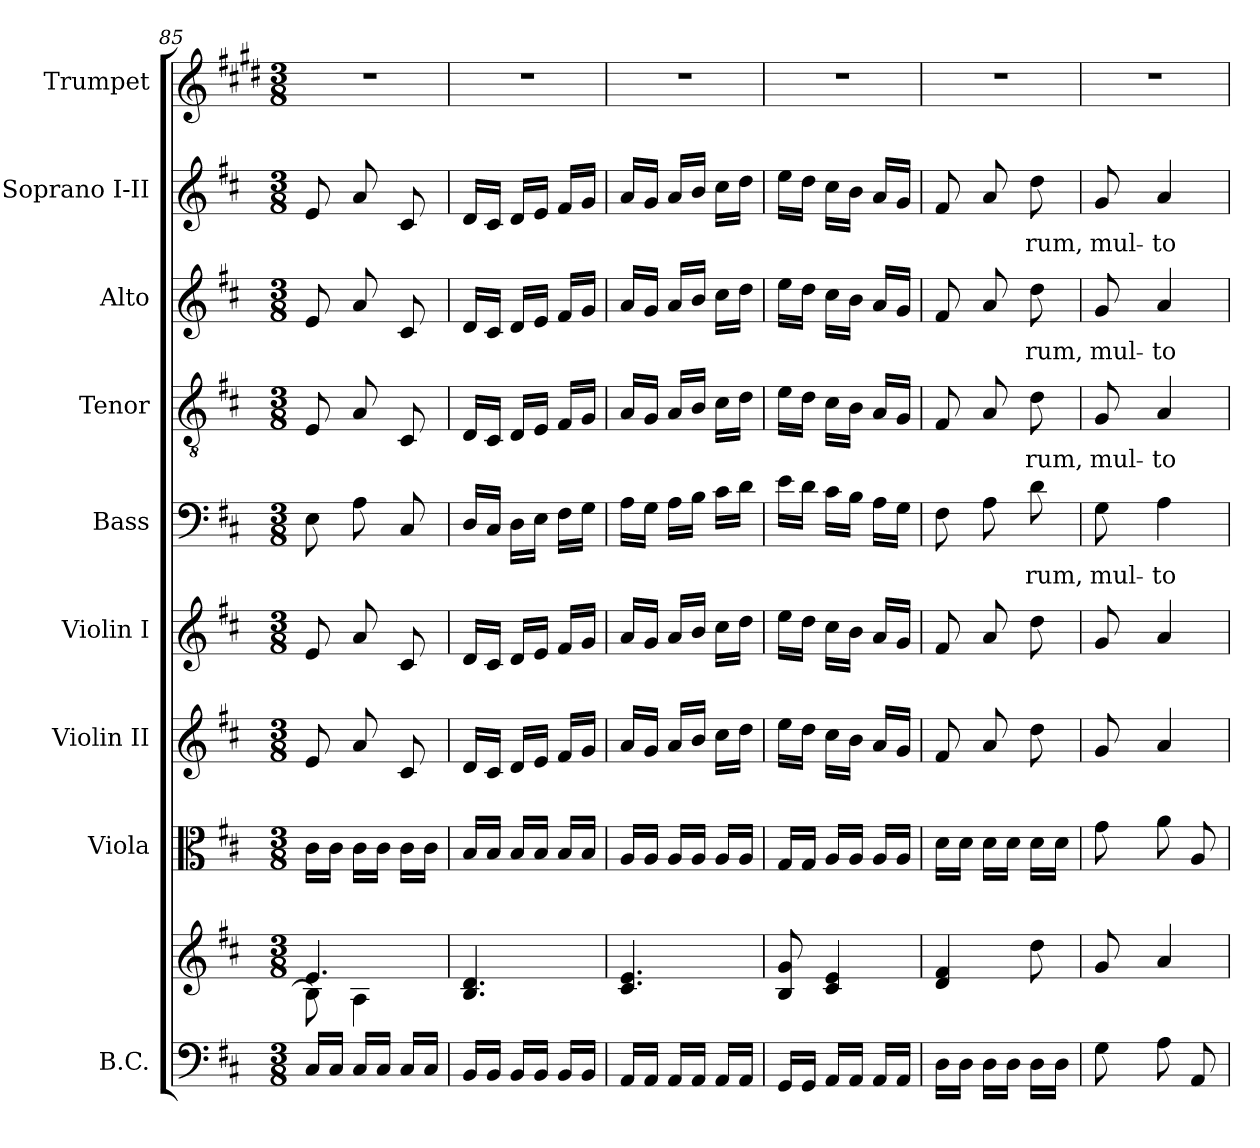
**kern	**kern	**kern	**kern	**kern	**kern	**text	**kern	**text	**kern	**text	**kern	**text	**kern
*part9	*part9	*part8	*part7	*part6	*part5	*part5	*part4	*part4	*part3	*part3	*part2	*part2	*part1
*staff10	*staff9	*staff8	*staff7	*staff6	*staff5	*staff5	*staff4	*staff4	*staff3	*staff3	*staff2	*staff2	*staff1
*I"B.C.	*	*I"Viola	*I"Violin II	*I"Violin I	*I"Bass	*	*I"Tenor	*	*I"Alto	*	*I"Soprano I-II	*	*I"Trumpet
*I'B.C.	*	*I'Vla.	*I'Vln. II	*I'Vln. I	*I'B	*	*I'T	*	*I'A	*	*I'S.I-II	*	*I'Tpt.
*clefF4	*clefG2	*clefC3	*clefG2	*clefG2	*clefF4	*	*clefGv2	*	*clefG2	*	*clefG2	*	*clefG2
*	*	*	*	*	*	*	*	*	*	*	*	*	*ITrd1c2
*k[f#c#]	*k[f#c#]	*k[f#c#]	*k[f#c#]	*k[f#c#]	*k[f#c#]	*	*k[f#c#]	*	*k[f#c#]	*	*k[f#c#]	*	*k[f#c#]
*D:	*D:	*D:	*D:	*D:	*D:	*	*D:	*	*D:	*	*D:	*	*D:
*M3/8	*M3/8	*M3/8	*M3/8	*M3/8	*M3/8	*	*M3/8	*	*M3/8	*	*M3/8	*	*M3/8
=85	=85	=85	=85	=85	=85	=85	=85	=85	=85	=85	=85	=85	=85
*	*^	*	*	*	*	*	*	*	*	*	*	*	*
16C#/LL	4.e/	8B\]	16c#\LL	8e/	8e/	8E\	.	8E/	.	8e/	.	8e/	.	4.r
16C#/JJ	.	.	16c#\JJ	.	.	.	.	.	.	.	.	.	.	.
16C#/LL	.	4A\	16c#\LL	8a/	8a/	8A\	.	8A/	.	8a/	.	8a/	.	.
16C#/JJ	.	.	16c#\JJ	.	.	.	.	.	.	.	.	.	.	.
16C#/LL	.	.	16c#\LL	8c#/	8c#/	8C#/	.	8C#/	.	8c#/	.	8c#/	.	.
16C#/JJ	.	.	16c#\JJ	.	.	.	.	.	.	.	.	.	.	.
*	*v	*v	*	*	*	*	*	*	*	*	*	*	*	*
=86	=86	=86	=86	=86	=86	=86	=86	=86	=86	=86	=86	=86	=86
16BB/LL	4.B/ 4.d/	16B/LL	16d/LL	16d/LL	16D/LL	.	16D/LL	.	16d/LL	.	16d/LL	.	4.r
16BB/JJ	.	16B/JJ	16c#/JJ	16c#/JJ	16C#/JJ	.	16C#/JJ	.	16c#/JJ	.	16c#/JJ	.	.
16BB/LL	.	16B/LL	16d/LL	16d/LL	16D\LL	.	16D/LL	.	16d/LL	.	16d/LL	.	.
16BB/JJ	.	16B/JJ	16e/JJ	16e/JJ	16E\JJ	.	16E/JJ	.	16e/JJ	.	16e/JJ	.	.
16BB/LL	.	16B/LL	16f#/LL	16f#/LL	16F#\LL	.	16F#/LL	.	16f#/LL	.	16f#/LL	.	.
16BB/JJ	.	16B/JJ	16g/JJ	16g/JJ	16G\JJ	.	16G/JJ	.	16g/JJ	.	16g/JJ	.	.
=87	=87	=87	=87	=87	=87	=87	=87	=87	=87	=87	=87	=87	=87
16AA/LL	4.c#/ 4.e/	16A/LL	16a/LL	16a/LL	16A\LL	.	16A/LL	.	16a/LL	.	16a/LL	.	4.r
16AA/JJ	.	16A/JJ	16g/JJ	16g/JJ	16G\JJ	.	16G/JJ	.	16g/JJ	.	16g/JJ	.	.
16AA/LL	.	16A/LL	16a/LL	16a/LL	16A\LL	.	16A/LL	.	16a/LL	.	16a/LL	.	.
16AA/JJ	.	16A/JJ	16b/JJ	16b/JJ	16B\JJ	.	16B/JJ	.	16b/JJ	.	16b/JJ	.	.
16AA/LL	.	16A/LL	16cc#\LL	16cc#\LL	16c#\LL	.	16c#\LL	.	16cc#\LL	.	16cc#\LL	.	.
16AA/JJ	.	16A/JJ	16dd\JJ	16dd\JJ	16d\JJ	.	16d\JJ	.	16dd\JJ	.	16dd\JJ	.	.
=88	=88	=88	=88	=88	=88	=88	=88	=88	=88	=88	=88	=88	=88
16GG/LL	8B/ 8g/	16G/LL	16ee\LL	16ee\LL	16e\LL	.	16e\LL	.	16ee\LL	.	16ee\LL	.	4.r
16GG/JJ	.	16G/JJ	16dd\JJ	16dd\JJ	16d\JJ	.	16d\JJ	.	16dd\JJ	.	16dd\JJ	.	.
16AA/LL	4c#/ 4e/	16A/LL	16cc#\LL	16cc#\LL	16c#\LL	.	16c#\LL	.	16cc#\LL	.	16cc#\LL	.	.
16AA/JJ	.	16A/JJ	16b\JJ	16b\JJ	16B\JJ	.	16B\JJ	.	16b\JJ	.	16b\JJ	.	.
16AA/LL	.	16A/LL	16a/LL	16a/LL	16A\LL	.	16A/LL	.	16a/LL	.	16a/LL	.	.
16AA/JJ	.	16A/JJ	16g/JJ	16g/JJ	16G\JJ	.	16G/JJ	.	16g/JJ	.	16g/JJ	.	.
=89	=89	=89	=89	=89	=89	=89	=89	=89	=89	=89	=89	=89	=89
16D\LL	4d/ 4f#/	16d\LL	8f#/	8f#/	8F#\	.	8F#/	.	8f#/	.	8f#/	.	4.r
16D\JJ	.	16d\JJ	.	.	.	.	.	.	.	.	.	.	.
16D\LL	.	16d\LL	8a/	8a/	8A\	.	8A/	.	8a/	.	8a/	.	.
16D\JJ	.	16d\JJ	.	.	.	.	.	.	.	.	.	.	.
!	!	!	!	!	!	!LO:LY:b	!	!LO:LY:b	!	!LO:LY:b	!	!LO:LY:b	!
16D\LL	8dd\	16d\LL	8dd\	8dd\	8d\	-rum,	8d\	-rum,	8dd\	-rum,	8dd\	-rum,	.
16D\JJ	.	16d\JJ	.	.	.	.	.	.	.	.	.	.	.
=90	=90	=90	=90	=90	=90	=90	=90	=90	=90	=90	=90	=90	=90
!	!	!	!	!	!	!LO:LY:b	!	!LO:LY:b	!	!LO:LY:b	!	!LO:LY:b	!
8G\	8g/	8g\	8g/	8g/	8G\	mul-	8G/	mul-	8g/	mul-	8g/	mul-	4.r
!	!	!	!	!	!	!LO:LY:b	!	!LO:LY:b	!	!LO:LY:b	!	!LO:LY:b	!
8A\	4a/	8a\	4a/	4a/	4A\	-to-	4A/	-to-	4a/	-to-	4a/	-to-	.
8AA/	.	8A/	.	.	.	.	.	.	.	.	.	.	.
=	=	=	=	=	=	=	=	=	=	=	=	=	=
*-	*-	*-	*-	*-	*-	*-	*-	*-	*-	*-	*-	*-	*-
